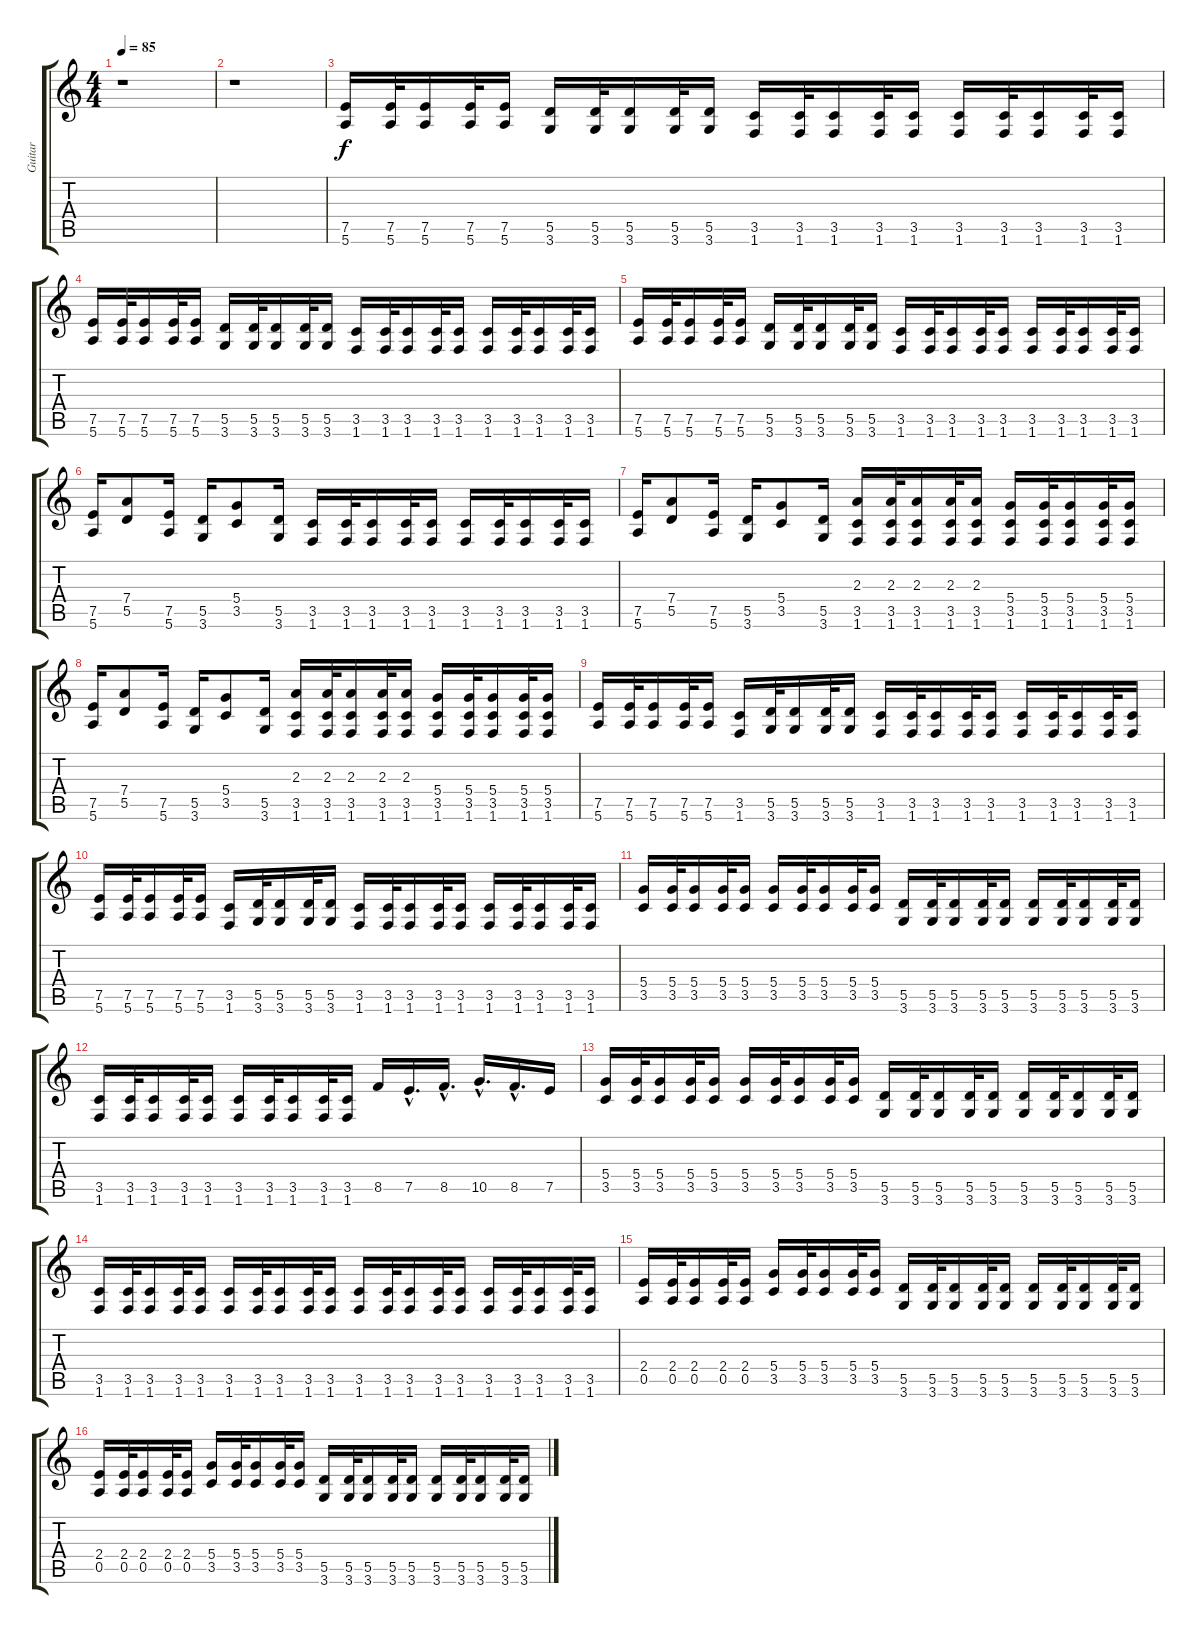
\track ("Guitar" "Guitar") {instrument distortionguitar}
\staff {score tabs}
\tuning (E4 B3 G3 D3 A2 E2) {hide}
\ts (4 4)
\tempo 85
\clef g2
\ks c
r.1{dy f instrument distortionguitar} |
r.1 |
(7.5 5.6).16 (7.5 5.6).32 (7.5 5.6).16 (7.5 5.6).32 (7.5 5.6).16 (5.5 3.6).16 (5.5 3.6).32 (5.5 3.6).16 (5.5 3.6).32 (5.5 3.6).16 (3.5 1.6).16 (3.5 1.6).32 (3.5 1.6).16 (3.5 1.6).32 (3.5 1.6).16 (3.5 1.6).16 (3.5 1.6).32 (3.5 1.6).16 (3.5 1.6).32 (3.5 1.6).16 |
(7.5 5.6).16 (7.5 5.6).32 (7.5 5.6).16 (7.5 5.6).32 (7.5 5.6).16 (5.5 3.6).16 (5.5 3.6).32 (5.5 3.6).16 (5.5 3.6).32 (5.5 3.6).16 (3.5 1.6).16 (3.5 1.6).32 (3.5 1.6).16 (3.5 1.6).32 (3.5 1.6).16 (3.5 1.6).16 (3.5 1.6).32 (3.5 1.6).16 (3.5 1.6).32 (3.5 1.6).16 |
(7.5 5.6).16 (7.5 5.6).32 (7.5 5.6).16 (7.5 5.6).32 (7.5 5.6).16 (5.5 3.6).16 (5.5 3.6).32 (5.5 3.6).16 (5.5 3.6).32 (5.5 3.6).16 (3.5 1.6).16 (3.5 1.6).32 (3.5 1.6).16 (3.5 1.6).32 (3.5 1.6).16 (3.5 1.6).16 (3.5 1.6).32 (3.5 1.6).16 (3.5 1.6).32 (3.5 1.6).16 |
(7.5 5.6).16 (7.4 5.5).8 (7.5 5.6).16 (5.5 3.6).16 (5.4 3.5).8 (5.5 3.6).16 (3.5 1.6).16 (3.5 1.6).32 (3.5 1.6).16 (3.5 1.6).32 (3.5 1.6).16 (3.5 1.6).16 (3.5 1.6).32 (3.5 1.6).16 (3.5 1.6).32 (3.5 1.6).16 |
(7.5 5.6).16 (7.4 5.5).8 (7.5 5.6).16 (5.5 3.6).16 (5.4 3.5).8 (5.5 3.6).16 (2.3 3.5 1.6).16 (2.3 3.5 1.6).32 (2.3 3.5 1.6).16 (2.3 3.5 1.6).32 (2.3 3.5 1.6).16 (5.4 3.5 1.6).16 (5.4 3.5 1.6).32 (5.4 3.5 1.6).16 (5.4 3.5 1.6).32 (5.4 3.5 1.6).16 |
(7.5 5.6).16 (7.4 5.5).8 (7.5 5.6).16 (5.5 3.6).16 (5.4 3.5).8 (5.5 3.6).16 (2.3 3.5 1.6).16 (2.3 3.5 1.6).32 (2.3 3.5 1.6).16 (2.3 3.5 1.6).32 (2.3 3.5 1.6).16 (5.4 3.5 1.6).16 (5.4 3.5 1.6).32 (5.4 3.5 1.6).16 (5.4 3.5 1.6).32 (5.4 3.5 1.6).16 |
(7.5 5.6).16 (7.5 5.6).32 (7.5 5.6).16 (7.5 5.6).32 (7.5 5.6).16 (3.5 1.6).16 (5.5 3.6).32 (5.5 3.6).16 (5.5 3.6).32 (5.5 3.6).16 (3.5 1.6).16 (3.5 1.6).32 (3.5 1.6).16 (3.5 1.6).32 (3.5 1.6).16 (3.5 1.6).16 (3.5 1.6).32 (3.5 1.6).16 (3.5 1.6).32 (3.5 1.6).16 |
(7.5 5.6).16 (7.5 5.6).32 (7.5 5.6).16 (7.5 5.6).32 (7.5 5.6).16 (3.5 1.6).16 (5.5 3.6).32 (5.5 3.6).16 (5.5 3.6).32 (5.5 3.6).16 (3.5 1.6).16 (3.5 1.6).32 (3.5 1.6).16 (3.5 1.6).32 (3.5 1.6).16 (3.5 1.6).16 (3.5 1.6).32 (3.5 1.6).16 (3.5 1.6).32 (3.5 1.6).16 |
(5.4 3.5).16 (5.4 3.5).32 (5.4 3.5).16 (5.4 3.5).32 (5.4 3.5).16 (5.4 3.5).16 (5.4 3.5).32 (5.4 3.5).16 (5.4 3.5).32 (5.4 3.5).16 (5.5 3.6).16 (5.5 3.6).32 (5.5 3.6).16 (5.5 3.6).32 (5.5 3.6).16 (5.5 3.6).16 (5.5 3.6).32 (5.5 3.6).16 (5.5 3.6).32 (5.5 3.6).16 |
(3.5 1.6).16 (3.5 1.6).32 (3.5 1.6).16 (3.5 1.6).32 (3.5 1.6).16 (3.5 1.6).16 (3.5 1.6).32 (3.5 1.6).16 (3.5 1.6).32 (3.5 1.6).16 8.5.16 7.5{hac}.16{d} 8.5{hac}.16{d} 10.5{hac}.16{d} 8.5{hac}.16{d} 7.5.16 |
(5.4 3.5).16 (5.4 3.5).32 (5.4 3.5).16 (5.4 3.5).32 (5.4 3.5).16 (5.4 3.5).16 (5.4 3.5).32 (5.4 3.5).16 (5.4 3.5).32 (5.4 3.5).16 (5.5 3.6).16 (5.5 3.6).32 (5.5 3.6).16 (5.5 3.6).32 (5.5 3.6).16 (5.5 3.6).16 (5.5 3.6).32 (5.5 3.6).16 (5.5 3.6).32 (5.5 3.6).16 |
(3.5 1.6).16 (3.5 1.6).32 (3.5 1.6).16 (3.5 1.6).32 (3.5 1.6).16 (3.5 1.6).16 (3.5 1.6).32 (3.5 1.6).16 (3.5 1.6).32 (3.5 1.6).16 (3.5 1.6).16 (3.5 1.6).32 (3.5 1.6).16 (3.5 1.6).32 (3.5 1.6).16 (3.5 1.6).16 (3.5 1.6).32 (3.5 1.6).16 (3.5 1.6).32 (3.5 1.6).16 |
(2.4 0.5).16 (2.4 0.5).32 (2.4 0.5).16 (2.4 0.5).32 (2.4 0.5).16 (5.4 3.5).16 (5.4 3.5).32 (5.4 3.5).16 (5.4 3.5).32 (5.4 3.5).16 (5.5 3.6).16 (5.5 3.6).32 (5.5 3.6).16 (5.5 3.6).32 (5.5 3.6).16 (5.5 3.6).16 (5.5 3.6).32 (5.5 3.6).16 (5.5 3.6).32 (5.5 3.6).16 |
(2.4 0.5).16 (2.4 0.5).32 (2.4 0.5).16 (2.4 0.5).32 (2.4 0.5).16 (5.4 3.5).16 (5.4 3.5).32 (5.4 3.5).16 (5.4 3.5).32 (5.4 3.5).16 (5.5 3.6).16 (5.5 3.6).32 (5.5 3.6).16 (5.5 3.6).32 (5.5 3.6).16 (5.5 3.6).16 (5.5 3.6).32 (5.5 3.6).16 (5.5 3.6).32 (5.5 3.6).16
